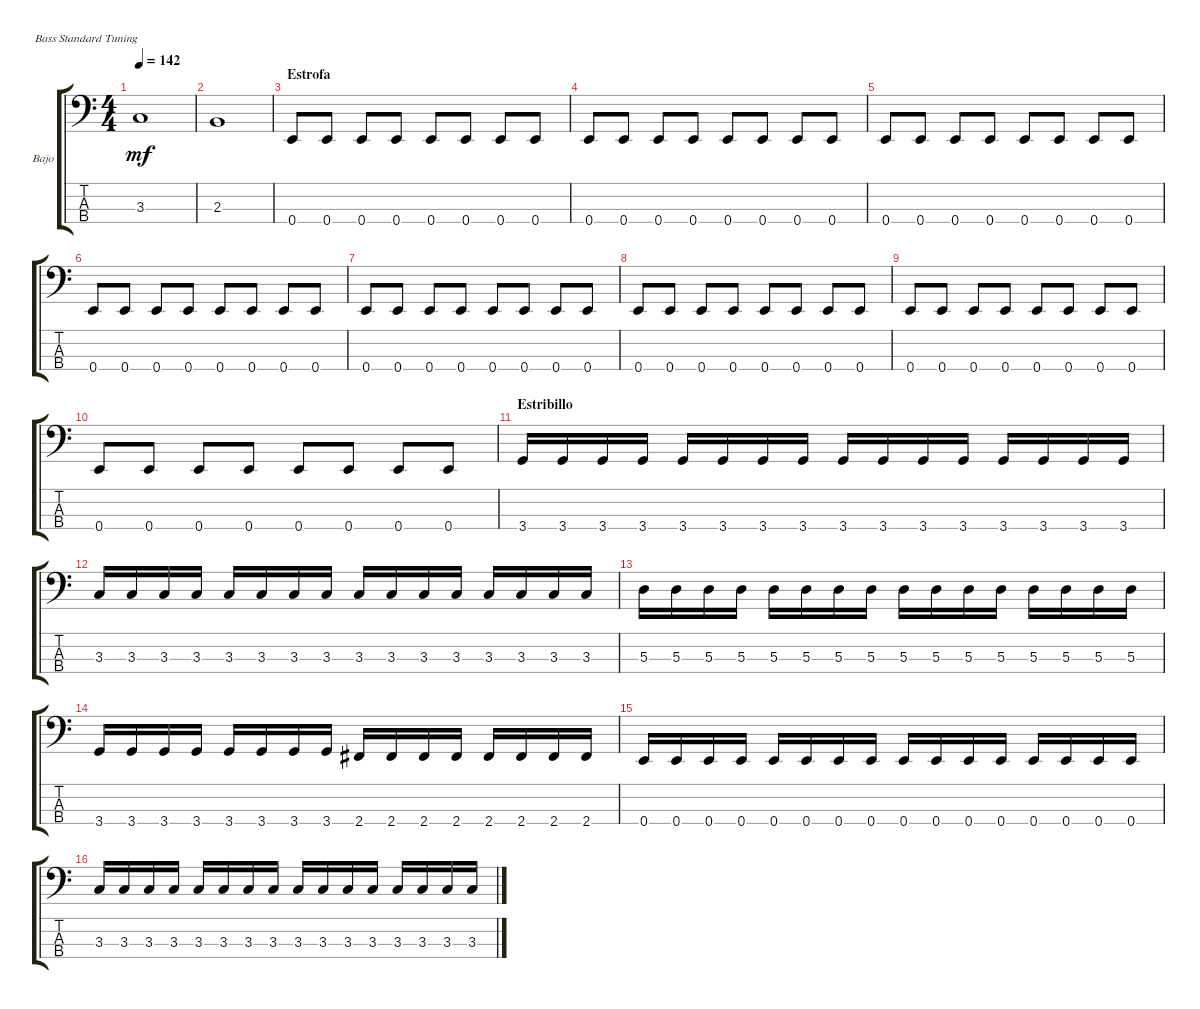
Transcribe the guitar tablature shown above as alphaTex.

\bracketExtendMode groupsimilarinstruments
\firstSystemTrackNameOrientation horizontal
\otherSystemsTrackNameOrientation horizontal
\track ("Bajo" "Bajo") {instrument electricbassfinger}
\staff {score tabs}
\tuning (G2 D2 A1 E1)
\ts (4 4)
\tempo 142
\clef f4
\ks c
3.3.1{dy mf} |
2.3.1 |
\section ("" "Estrofa")
0.4.8 0.4.8 0.4.8 0.4.8 0.4.8 0.4.8 0.4.8 0.4.8 |
0.4.8 0.4.8 0.4.8 0.4.8 0.4.8 0.4.8 0.4.8 0.4.8 |
0.4.8 0.4.8 0.4.8 0.4.8 0.4.8 0.4.8 0.4.8 0.4.8 |
0.4.8 0.4.8 0.4.8 0.4.8 0.4.8 0.4.8 0.4.8 0.4.8 |
0.4.8 0.4.8 0.4.8 0.4.8 0.4.8 0.4.8 0.4.8 0.4.8 |
0.4.8 0.4.8 0.4.8 0.4.8 0.4.8 0.4.8 0.4.8 0.4.8 |
0.4.8 0.4.8 0.4.8 0.4.8 0.4.8 0.4.8 0.4.8 0.4.8 |
0.4.8 0.4.8 0.4.8 0.4.8 0.4.8 0.4.8 0.4.8 0.4.8 |
\section ("" "Estribillo")
3.4.16 3.4.16 3.4.16 3.4.16 3.4.16 3.4.16 3.4.16 3.4.16 3.4.16 3.4.16 3.4.16 3.4.16 3.4.16 3.4.16 3.4.16 3.4.16 |
3.3.16 3.3.16 3.3.16 3.3.16 3.3.16 3.3.16 3.3.16 3.3.16 3.3.16 3.3.16 3.3.16 3.3.16 3.3.16 3.3.16 3.3.16 3.3.16 |
5.3.16 5.3.16 5.3.16 5.3.16 5.3.16 5.3.16 5.3.16 5.3.16 5.3.16 5.3.16 5.3.16 5.3.16 5.3.16 5.3.16 5.3.16 5.3.16 |
3.4.16 3.4.16 3.4.16 3.4.16 3.4.16 3.4.16 3.4.16 3.4.16 2.4.16 2.4.16 2.4.16 2.4.16 2.4.16 2.4.16 2.4.16 2.4.16 |
0.4.16 0.4.16 0.4.16 0.4.16 0.4.16 0.4.16 0.4.16 0.4.16 0.4.16 0.4.16 0.4.16 0.4.16 0.4.16 0.4.16 0.4.16 0.4.16 |
3.3.16 3.3.16 3.3.16 3.3.16 3.3.16 3.3.16 3.3.16 3.3.16 3.3.16 3.3.16 3.3.16 3.3.16 3.3.16 3.3.16 3.3.16 3.3.16
